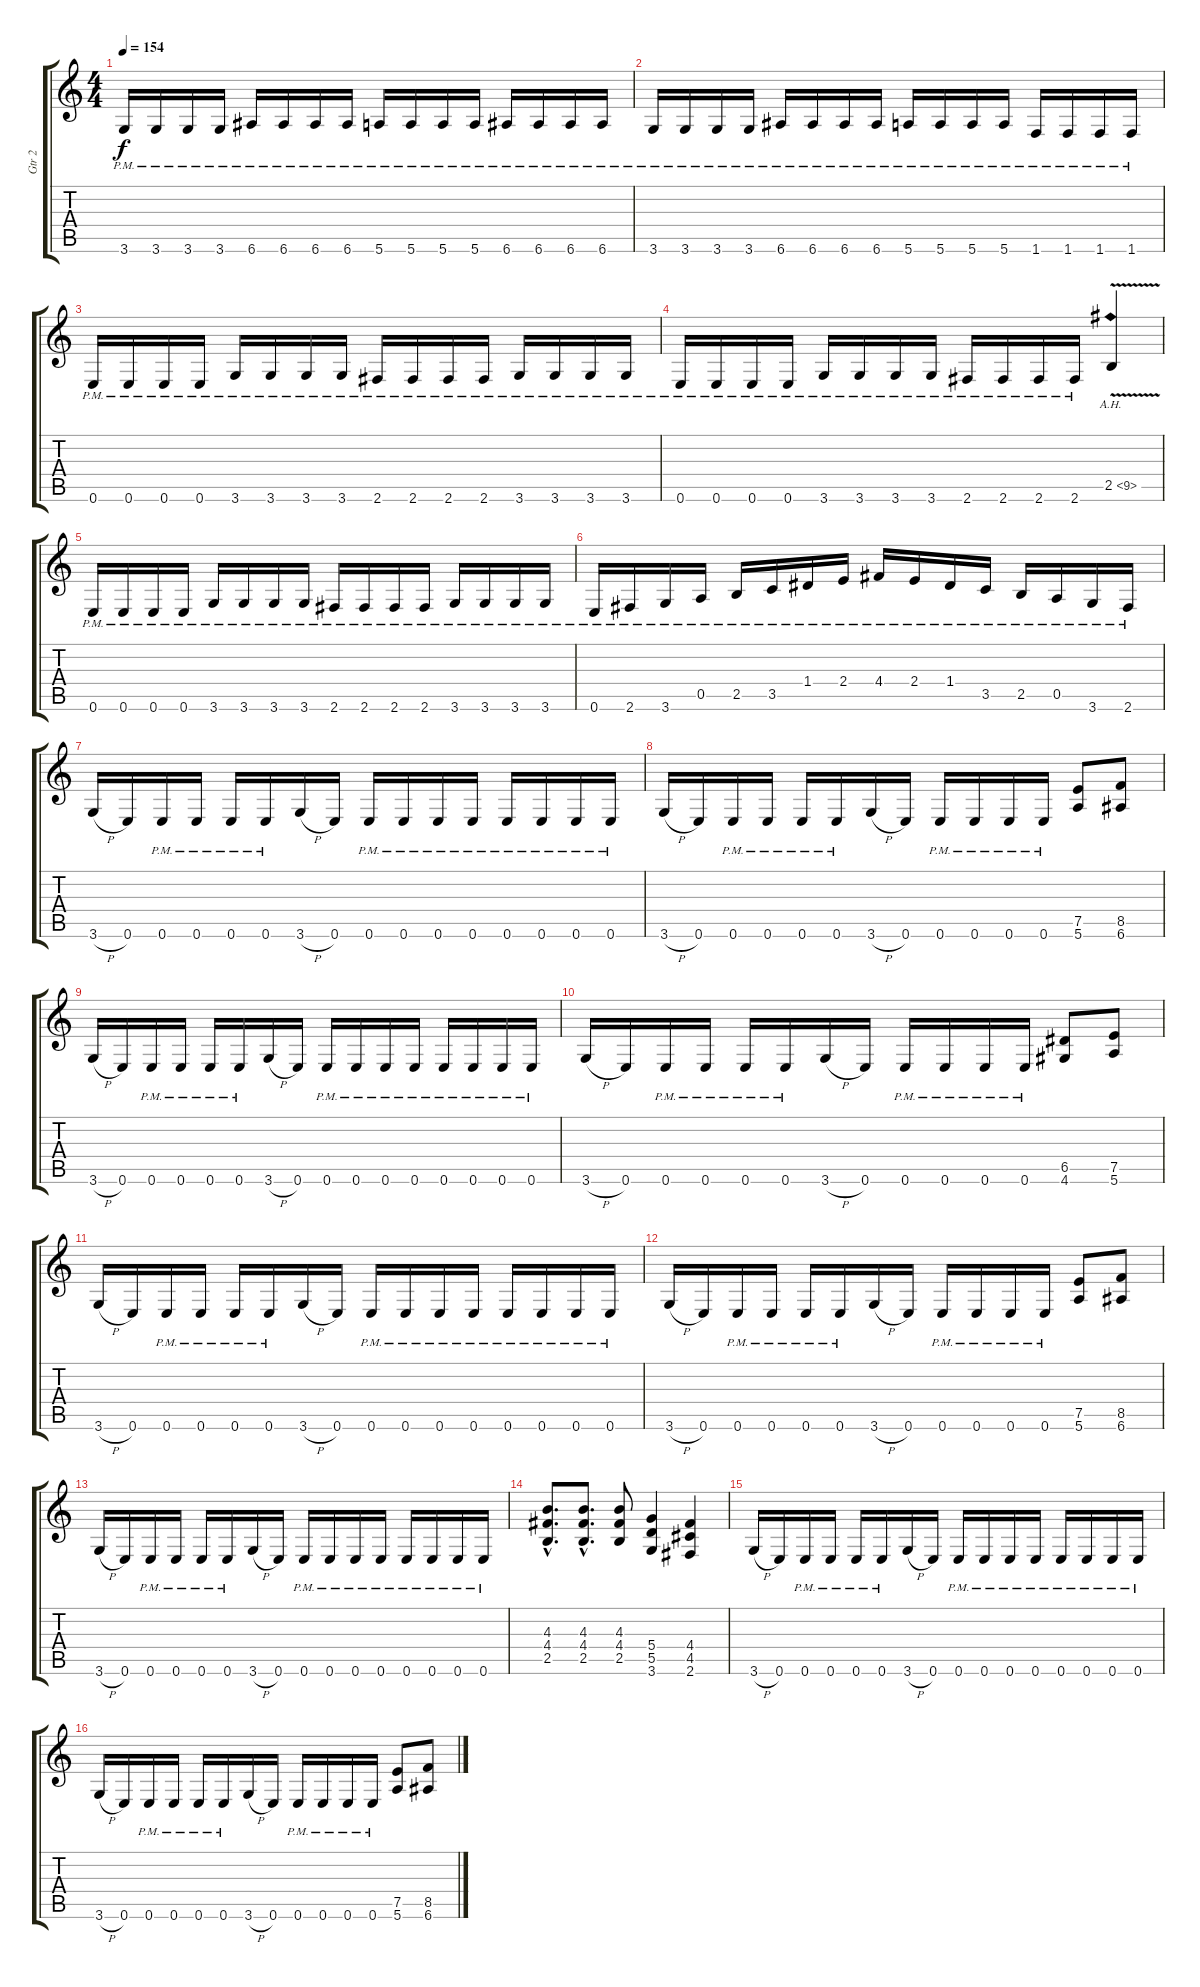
\track ("Gtr 2" "Gtr 2") {instrument distortionguitar}
\staff {score tabs}
\tuning (E4 B3 G3 D3 A2 E2) {hide}
\ts (4 4)
\tempo 154
\clef g2
\ks c
3.6{pm}.16{dy f} 3.6{pm}.16 3.6{pm}.16 3.6{pm}.16 6.6{pm}.16 6.6{pm}.16 6.6{pm}.16 6.6{pm}.16 5.6{pm}.16 5.6{pm}.16 5.6{pm}.16 5.6{pm}.16 6.6{pm}.16 6.6{pm}.16 6.6{pm}.16 6.6{pm}.16 |
3.6{pm}.16 3.6{pm}.16 3.6{pm}.16 3.6{pm}.16 6.6{pm}.16 6.6{pm}.16 6.6{pm}.16 6.6{pm}.16 5.6{pm}.16 5.6{pm}.16 5.6{pm}.16 5.6{pm}.16 1.6{pm}.16 1.6{pm}.16 1.6{pm}.16 1.6{pm}.16 |
0.6{pm}.16 0.6{pm}.16 0.6{pm}.16 0.6{pm}.16 3.6{pm}.16 3.6{pm}.16 3.6{pm}.16 3.6{pm}.16 2.6{pm}.16 2.6{pm}.16 2.6{pm}.16 2.6{pm}.16 3.6{pm}.16 3.6{pm}.16 3.6{pm}.16 3.6{pm}.16 |
0.6{pm}.16 0.6{pm}.16 0.6{pm}.16 0.6{pm}.16 3.6{pm}.16 3.6{pm}.16 3.6{pm}.16 3.6{pm}.16 2.6{pm}.16 2.6{pm}.16 2.6{pm}.16 2.6{pm}.16 2.5{ah 7 v}.4 |
0.6{pm}.16 0.6{pm}.16 0.6{pm}.16 0.6{pm}.16 3.6{pm}.16 3.6{pm}.16 3.6{pm}.16 3.6{pm}.16 2.6{pm}.16 2.6{pm}.16 2.6{pm}.16 2.6{pm}.16 3.6{pm}.16 3.6{pm}.16 3.6{pm}.16 3.6{pm}.16 |
0.6{pm}.16 2.6{pm}.16 3.6{pm}.16 0.5{pm}.16 2.5{pm}.16 3.5{pm}.16 1.4{pm}.16 2.4{pm}.16 4.4{pm}.16 2.4{pm}.16 1.4{pm}.16 3.5{pm}.16 2.5{pm}.16 0.5{pm}.16 3.6{pm}.16 2.6{pm}.16 |
3.6{h}.16 0.6.16 0.6{pm}.16 0.6{pm}.16 0.6{pm}.16 0.6{pm}.16 3.6{h}.16 0.6.16 0.6{pm}.16 0.6{pm}.16 0.6{pm}.16 0.6{pm}.16 0.6{pm}.16 0.6{pm}.16 0.6{pm}.16 0.6{pm}.16 |
3.6{h}.16 0.6.16 0.6{pm}.16 0.6{pm}.16 0.6{pm}.16 0.6{pm}.16 3.6{h}.16 0.6.16 0.6{pm}.16 0.6{pm}.16 0.6{pm}.16 0.6{pm}.16 (7.5 5.6).8 (8.5 6.6).8 |
3.6{h}.16 0.6.16 0.6{pm}.16 0.6{pm}.16 0.6{pm}.16 0.6{pm}.16 3.6{h}.16 0.6.16 0.6{pm}.16 0.6{pm}.16 0.6{pm}.16 0.6{pm}.16 0.6{pm}.16 0.6{pm}.16 0.6{pm}.16 0.6{pm}.16 |
3.6{h}.16 0.6.16 0.6{pm}.16 0.6{pm}.16 0.6{pm}.16 0.6{pm}.16 3.6{h}.16 0.6.16 0.6{pm}.16 0.6{pm}.16 0.6{pm}.16 0.6{pm}.16 (6.5 4.6).8 (7.5 5.6).8 |
3.6{h}.16 0.6.16 0.6{pm}.16 0.6{pm}.16 0.6{pm}.16 0.6{pm}.16 3.6{h}.16 0.6.16 0.6{pm}.16 0.6{pm}.16 0.6{pm}.16 0.6{pm}.16 0.6{pm}.16 0.6{pm}.16 0.6{pm}.16 0.6{pm}.16 |
3.6{h}.16 0.6.16 0.6{pm}.16 0.6{pm}.16 0.6{pm}.16 0.6{pm}.16 3.6{h}.16 0.6.16 0.6{pm}.16 0.6{pm}.16 0.6{pm}.16 0.6{pm}.16 (7.5 5.6).8 (8.5 6.6).8 |
3.6{h}.16 0.6.16 0.6{pm}.16 0.6{pm}.16 0.6{pm}.16 0.6{pm}.16 3.6{h}.16 0.6.16 0.6{pm}.16 0.6{pm}.16 0.6{pm}.16 0.6{pm}.16 0.6{pm}.16 0.6{pm}.16 0.6{pm}.16 0.6{pm}.16 |
(4.3{hac} 4.4{hac} 2.5{hac}).8{d} (4.3{hac} 4.4{hac} 2.5{hac}).8{d} (4.3 4.4 2.5).8 (5.4 5.5 3.6).4 (4.4 4.5 2.6).4 |
3.6{h}.16 0.6.16 0.6{pm}.16 0.6{pm}.16 0.6{pm}.16 0.6{pm}.16 3.6{h}.16 0.6.16 0.6{pm}.16 0.6{pm}.16 0.6{pm}.16 0.6{pm}.16 0.6{pm}.16 0.6{pm}.16 0.6{pm}.16 0.6{pm}.16 |
3.6{h}.16 0.6.16 0.6{pm}.16 0.6{pm}.16 0.6{pm}.16 0.6{pm}.16 3.6{h}.16 0.6.16 0.6{pm}.16 0.6{pm}.16 0.6{pm}.16 0.6{pm}.16 (7.5 5.6).8 (8.5 6.6).8
